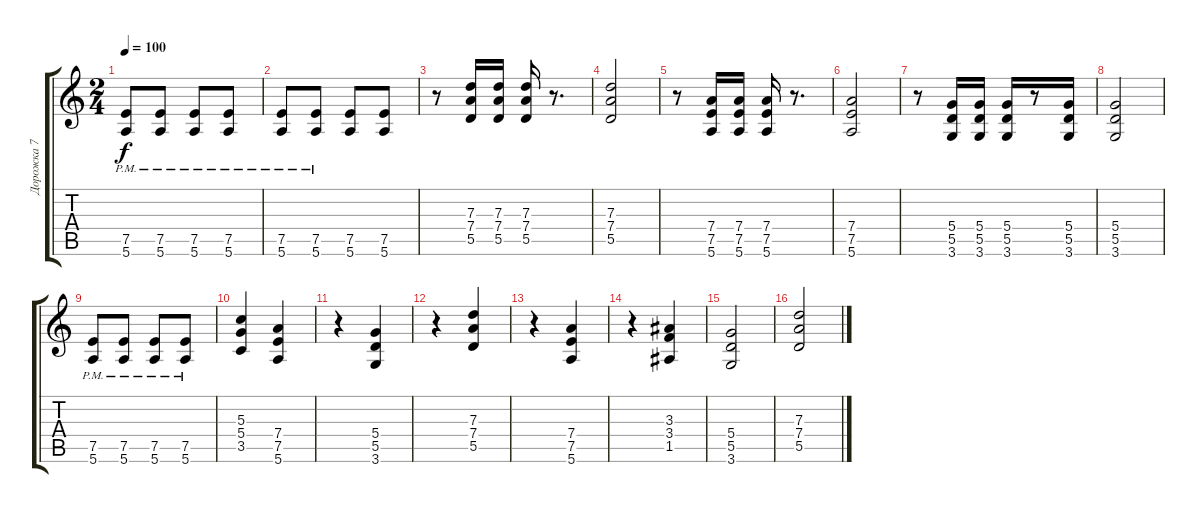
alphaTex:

\track ("Дорожка 7" "Дорожка 7") {instrument distortionguitar}
\staff {score tabs}
\tuning (E4 B3 G3 D3 A2 E2) {hide}
\ts (2 4)
\tempo 100
\clef g2
\ks c
(7.5{pm} 5.6{pm}).8{dy f} (7.5{pm} 5.6{pm}).8 (7.5{pm} 5.6{pm}).8 (7.5{pm} 5.6{pm}).8 |
(7.5{pm} 5.6{pm}).8 (7.5{pm} 5.6{pm}).8 (7.5 5.6).8 (7.5 5.6).8 |
r.8 (7.3 7.4 5.5).16 (7.3 7.4 5.5).16 (7.3 7.4 5.5).16 r.8{d} |
(7.3 7.4 5.5).2 |
r.8 (7.4 7.5 5.6).16 (7.4 7.5 5.6).16 (7.4 7.5 5.6).16 r.8{d} |
(7.4 7.5 5.6).2 |
r.8 (5.4 5.5 3.6).16 (5.4 5.5 3.6).16 (5.4 5.5 3.6).16 r.8 (5.4 5.5 3.6).16 |
(5.4 5.5 3.6).2 |
(7.5{pm} 5.6{pm}).8 (7.5{pm} 5.6{pm}).8 (7.5{pm} 5.6{pm}).8 (7.5{pm} 5.6{pm}).8 |
(5.3 5.4 3.5).4 (7.4 7.5 5.6).4 |
r.4 (5.4 5.5 3.6).4 |
r.4 (7.3 7.4 5.5).4 |
r.4 (7.4 7.5 5.6).4 |
r.4 (3.3 3.4 1.5).4 |
(5.4 5.5 3.6).2 |
(7.3 7.4 5.5).2
